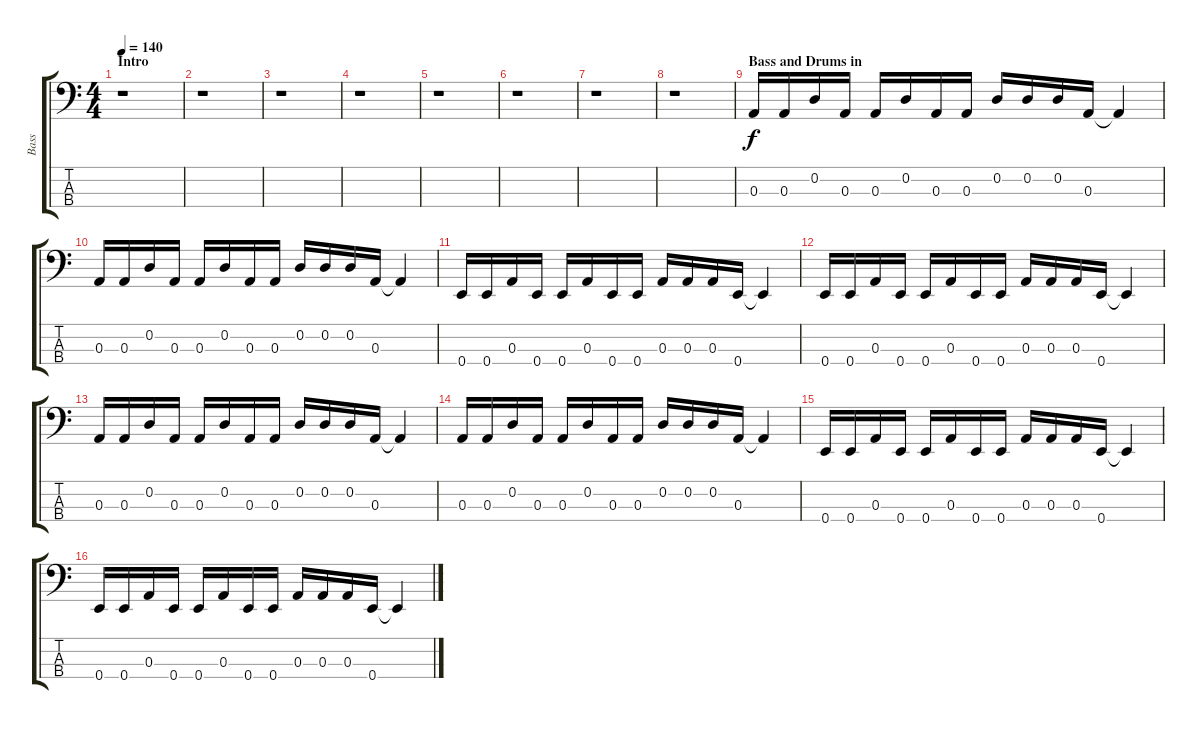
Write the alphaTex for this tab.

\track ("Bass" "Bass") {instrument electricbasspick}
\staff {score tabs}
\tuning (G2 D2 A1 E1) {hide}
\ts (4 4)
\section ("" "Intro")
\tempo 140
\clef f4
\ks c
r.1{dy f instrument electricbasspick} |
r.1 |
r.1 |
r.1 |
r.1 |
r.1 |
r.1 |
r.1 |
\section ("" "Bass and Drums in")
0.3.16 0.3.16 0.2.16 0.3.16 0.3.16 0.2.16 0.3.16 0.3.16 0.2.16 0.2.16 0.2.16 0.3.16 0.3{t}.4 |
0.3.16 0.3.16 0.2.16 0.3.16 0.3.16 0.2.16 0.3.16 0.3.16 0.2.16 0.2.16 0.2.16 0.3.16 0.3{t}.4 |
0.4.16 0.4.16 0.3.16 0.4.16 0.4.16 0.3.16 0.4.16 0.4.16 0.3.16 0.3.16 0.3.16 0.4.16 0.4{t}.4 |
0.4.16 0.4.16 0.3.16 0.4.16 0.4.16 0.3.16 0.4.16 0.4.16 0.3.16 0.3.16 0.3.16 0.4.16 0.4{t}.4 |
0.3.16 0.3.16 0.2.16 0.3.16 0.3.16 0.2.16 0.3.16 0.3.16 0.2.16 0.2.16 0.2.16 0.3.16 0.3{t}.4 |
0.3.16 0.3.16 0.2.16 0.3.16 0.3.16 0.2.16 0.3.16 0.3.16 0.2.16 0.2.16 0.2.16 0.3.16 0.3{t}.4 |
0.4.16 0.4.16 0.3.16 0.4.16 0.4.16 0.3.16 0.4.16 0.4.16 0.3.16 0.3.16 0.3.16 0.4.16 0.4{t}.4 |
0.4.16 0.4.16 0.3.16 0.4.16 0.4.16 0.3.16 0.4.16 0.4.16 0.3.16 0.3.16 0.3.16 0.4.16 0.4{t}.4
